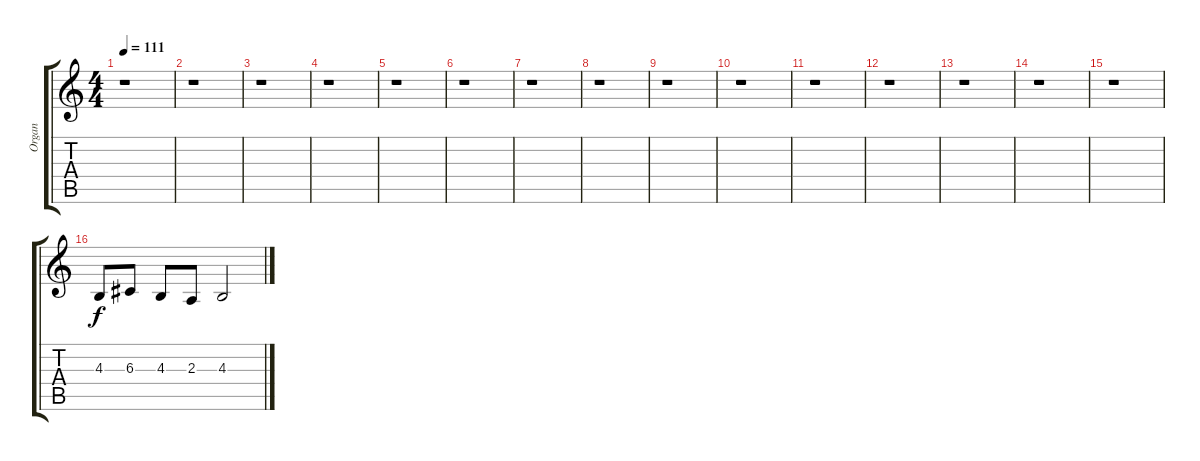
\track ("Organ" "Organ") {instrument reedorgan}
\staff {score tabs}
\tuning (E4 B3 G3 D3 A2 E2) {hide}
\ts (4 4)
\tempo 111
\clef g2
\ks c
r.1{dy f} |
r.1 |
r.1 |
r.1 |
r.1 |
r.1 |
r.1 |
r.1 |
r.1 |
r.1 |
r.1 |
r.1 |
r.1 |
r.1 |
r.1 |
4.3.8 6.3.8 4.3.8 2.3.8 4.3.2
